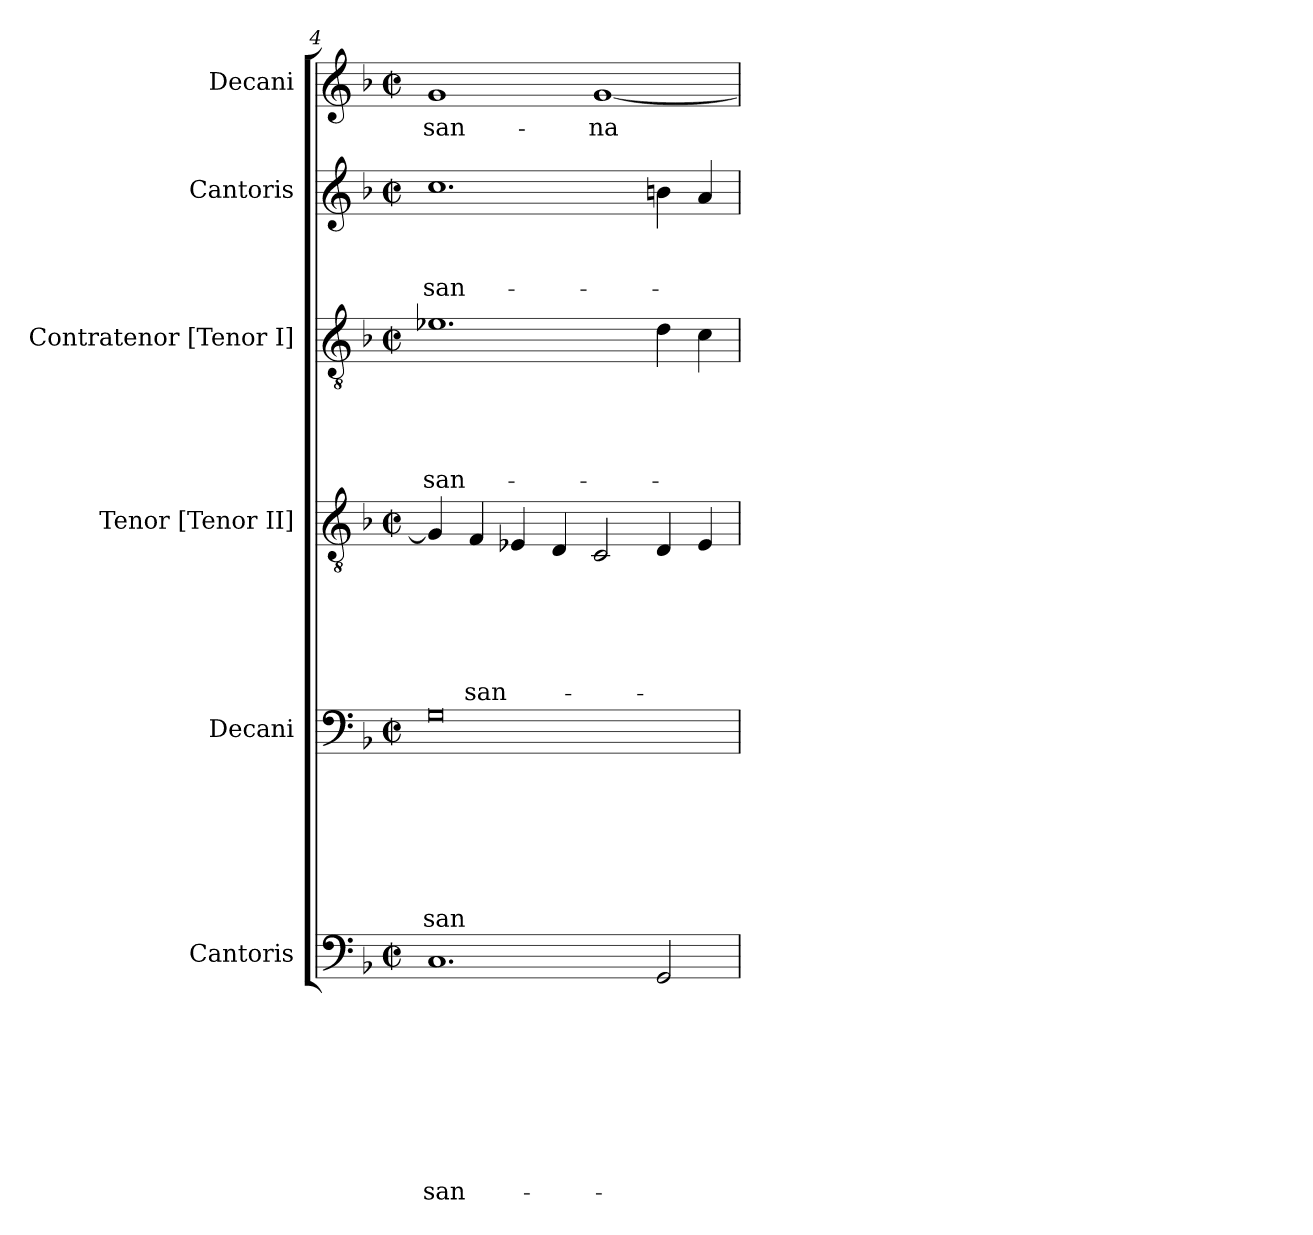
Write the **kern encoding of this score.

**kern	**text	**text	**text	**text	**text	**text	**text	**text	**text	**kern	**text	**text	**text	**text	**text	**text	**text	**kern	**text	**text	**text	**text	**text	**text	**kern	**text	**text	**text	**text	**text	**kern	**text	**text	**text	**kern	**text
*part6	*part6	*part6	*part6	*part6	*part6	*part6	*part6	*part6	*part6	*part5	*part5	*part5	*part5	*part5	*part5	*part5	*part5	*part4	*part4	*part4	*part4	*part4	*part4	*part4	*part3	*part3	*part3	*part3	*part3	*part3	*part2	*part2	*part2	*part2	*part1	*part1
*staff6	*staff6	*staff6	*staff6	*staff6	*staff6	*staff6	*staff6	*staff6	*staff6	*staff5	*staff5	*staff5	*staff5	*staff5	*staff5	*staff5	*staff5	*staff4	*staff4	*staff4	*staff4	*staff4	*staff4	*staff4	*staff3	*staff3	*staff3	*staff3	*staff3	*staff3	*staff2	*staff2	*staff2	*staff2	*staff1	*staff1
*I"Cantoris	*	*	*	*	*	*	*	*	*	*I"Decani	*	*	*	*	*	*	*	*I"Tenor [Tenor II]	*	*	*	*	*	*	*I"Contratenor [Tenor I]	*	*	*	*	*	*I"Cantoris	*	*	*	*I"Decani	*
!!LO:PB:g=z
*clefF4	*	*	*	*	*	*	*	*	*	*clefF4	*	*	*	*	*	*	*	*clefGv2	*	*	*	*	*	*	*clefGv2	*	*	*	*	*	*clefG2	*	*	*	*clefG2	*
*k[b-]	*	*	*	*	*	*	*	*	*	*k[b-]	*	*	*	*	*	*	*	*k[b-]	*	*	*	*	*	*	*k[b-]	*	*	*	*	*	*k[b-]	*	*	*	*k[b-]	*
*F:	*	*	*	*	*	*	*	*	*	*F:	*	*	*	*	*	*	*	*F:	*	*	*	*	*	*	*F:	*	*	*	*	*	*F:	*	*	*	*F:	*
*M2/2	*	*	*	*	*	*	*	*	*	*M2/2	*	*	*	*	*	*	*	*M2/2	*	*	*	*	*	*	*M2/2	*	*	*	*	*	*M2/2	*	*	*	*M2/2	*
*met(c|)	*	*	*	*	*	*	*	*	*	*met(c|)	*	*	*	*	*	*	*	*met(c|)	*	*	*	*	*	*	*met(c|)	*	*	*	*	*	*met(c|)	*	*	*	*met(c|)	*
=4	=4	=4	=4	=4	=4	=4	=4	=4	=4	=4	=4	=4	=4	=4	=4	=4	=4	=4	=4	=4	=4	=4	=4	=4	=4	=4	=4	=4	=4	=4	=4	=4	=4	=4	=4	=4
!	!	!	!	!	!	!	!	!	!LO:LY:b:rj	!	!	!	!	!	!	!	!LO:LY:b:rj	!	!	!	!	!	!	!	!	!	!	!	!	!LO:LY:b	!	!	!	!LO:LY:b:rj	!	!LO:LY:b:rj
1.C	.	.	.	.	.	.	.	.	san-	0G	.	.	.	.	.	.	san-	4G/]	.	.	.	.	.	.	1.e-X	.	.	.	.	-san-	1.cc	.	.	san-	1g	san-
!	!	!	!	!	!	!	!	!	!	!	!	!	!	!	!	!	!	!	!	!	!	!	!	!LO:LY:b	!	!	!	!	!	!	!	!	!	!	!	!
.	.	.	.	.	.	.	.	.	.	.	.	.	.	.	.	.	.	4F/	.	.	.	.	.	-san-	.	.	.	.	.	.	.	.	.	.	.	.
.	.	.	.	.	.	.	.	.	.	.	.	.	.	.	.	.	.	4E-X/	.	.	.	.	.	.	.	.	.	.	.	.	.	.	.	.	.	.
.	.	.	.	.	.	.	.	.	.	.	.	.	.	.	.	.	.	4D/	.	.	.	.	.	.	.	.	.	.	.	.	.	.	.	.	.	.
!	!	!	!	!	!	!	!	!	!	!	!	!	!	!	!	!	!	!	!	!	!	!	!	!	!	!	!	!	!	!	!	!	!	!	!	!LO:LY:b:rj
.	.	.	.	.	.	.	.	.	.	.	.	.	.	.	.	.	.	2C/	.	.	.	.	.	.	.	.	.	.	.	.	.	.	.	.	[<1g	-na
2GG/	.	.	.	.	.	.	.	.	.	.	.	.	.	.	.	.	.	4D/	.	.	.	.	.	.	4d\	.	.	.	.	.	4bn\	.	.	.	.	.
.	.	.	.	.	.	.	.	.	.	.	.	.	.	.	.	.	.	4E-/	.	.	.	.	.	.	4c\	.	.	.	.	.	4a/	.	.	.	.	.
=	=	=	=	=	=	=	=	=	=	=	=	=	=	=	=	=	=	=	=	=	=	=	=	=	=	=	=	=	=	=	=	=	=	=	=	=
*-	*-	*-	*-	*-	*-	*-	*-	*-	*-	*-	*-	*-	*-	*-	*-	*-	*-	*-	*-	*-	*-	*-	*-	*-	*-	*-	*-	*-	*-	*-	*-	*-	*-	*-	*-	*-
